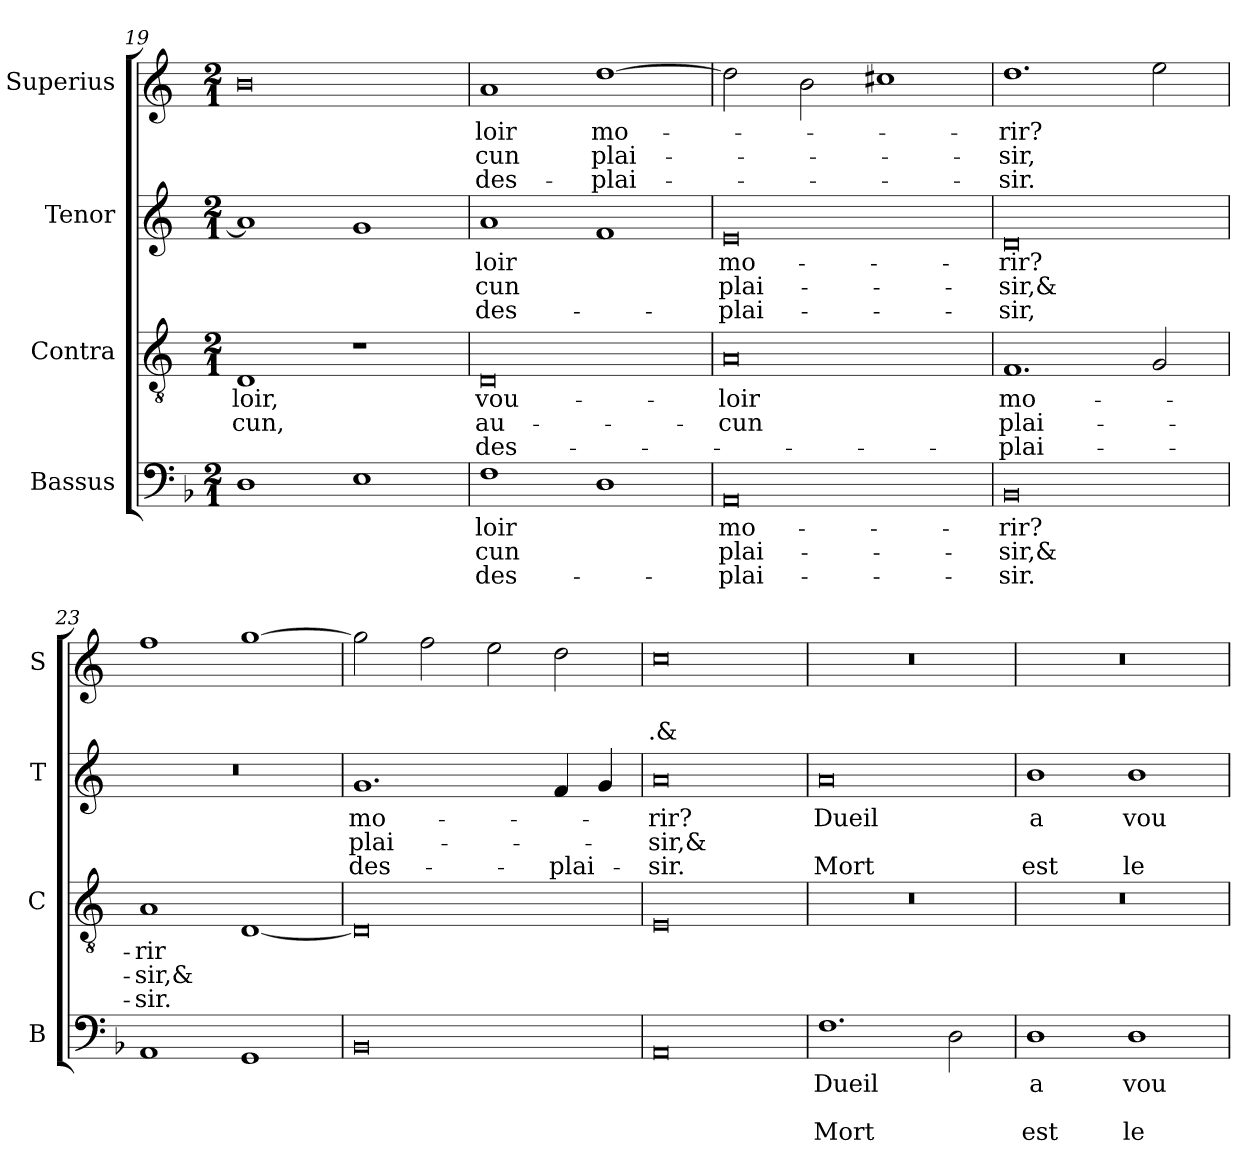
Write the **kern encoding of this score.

**kern	**text	**text	**text	**kern	**text	**text	**text	**kern	**text	**text	**text	**kern	**text	**text	**text
*part4	*part4	*part4	*part4	*part3	*part3	*part3	*part3	*part2	*part2	*part2	*part2	*part1	*part1	*part1	*part1
*staff4	*staff4	*staff4	*staff4	*staff3	*staff3	*staff3	*staff3	*staff2	*staff2	*staff2	*staff2	*staff1	*staff1	*staff1	*staff1
*I"Bassus	*	*	*	*I"Contra	*	*	*	*I"Tenor	*	*	*	*I"Superius	*	*	*
*I'B	*	*	*	*I'C	*	*	*	*I'T	*	*	*	*I'S	*	*	*
*clefF4	*	*	*	*clefGv2	*	*	*	*clefG2	*	*	*	*clefG2	*	*	*
*k[b-]	*	*	*	*k[]	*	*	*	*k[]	*	*	*	*k[]	*	*	*
*M2/1	*	*	*	*M2/1	*	*	*	*M2/1	*	*	*	*M2/1	*	*	*
=19	=19	=19	=19	=19	=19	=19	=19	=19	=19	=19	=19	=19	=19	=19	=19
1D	.	.	.	1D	-loir,	-cun,	.	1a]	.	.	.	0b	.	.	.
1E	.	.	.	1r	.	.	.	1g	.	.	.	.	.	.	.
=20	=20	=20	=20	=20	=20	=20	=20	=20	=20	=20	=20	=20	=20	=20	=20
1F	-loir	-cun	des-	0D	vou-	au-	des-	1a	-loir	-cun	des-	1a	-loir	-cun	des-
1D	.	.	.	.	.	.	.	1f	.	.	.	[1dd	mo-	plai-	-plai-
=21	=21	=21	=21	=21	=21	=21	=21	=21	=21	=21	=21	=21	=21	=21	=21
0AA	mo-	plai-	-plai-	0A	-loir	-cun	.	0e	mo-	plai-	-plai-	2dd]	.	.	.
.	.	.	.	.	.	.	.	.	.	.	.	2b	.	.	.
.	.	.	.	.	.	.	.	.	.	.	.	1cc#X	.	.	.
=22	=22	=22	=22	=22	=22	=22	=22	=22	=22	=22	=22	=22	=22	=22	=22
0BB-	-rir?	-sir,&	-sir.	1.F	mo-	plai-	-plai-	0d	-rir?	-sir,&	-sir,	1.dd	-rir?	-sir,	-sir.
.	.	.	.	2G	.	.	.	.	.	.	.	2ee	.	.	.
=23	=23	=23	=23	=23	=23	=23	=23	=23	=23	=23	=23	=23	=23	=23	=23
1AA	.	.	.	1A	-rir	-sir,&	-sir.	0r	.	.	.	1ff	.	.	.
1GG	.	.	.	[1D	.	.	.	.	.	.	.	[1gg	.	.	.
=24	=24	=24	=24	=24	=24	=24	=24	=24	=24	=24	=24	=24	=24	=24	=24
0BB-	.	.	.	0D]	.	.	.	1.g	mo-	plai-	des-	2gg]	.	.	.
.	.	.	.	.	.	.	.	.	.	.	.	2ff	.	.	.
.	.	.	.	.	.	.	.	.	.	.	.	2ee	.	.	.
.	.	.	.	.	.	.	.	4f	.	.	-plai-	2dd	.	.	.
.	.	.	.	.	.	.	.	4g	.	.	.	.	.	.	.
=25	=25	=25	=25	=25	=25	=25	=25	=25	=25	=25	=25	=25	=25	=25	=25
0AA	.	.	.	0E	.	.	.	0a	-rir?	-sir,&	-sir.	0cc	.	.&	.
=26	=26	=26	=26	=26	=26	=26	=26	=26	=26	=26	=26	=26	=26	=26	=26
1.F	Dueil	.	Mort	0r	.	.	.	0a	Dueil	.	Mort	0r	.	.	.
2D	.	.	.	.	.	.	.	.	.	.	.	.	.	.	.
=27	=27	=27	=27	=27	=27	=27	=27	=27	=27	=27	=27	=27	=27	=27	=27
1D	a	.	est	0r	.	.	.	1b	a	.	est	0r	.	.	.
1D	vou-	.	le	.	.	.	.	1b	vou-	.	le	.	.	.	.
=	=	=	=	=	=	=	=	=	=	=	=	=	=	=	=
*-	*-	*-	*-	*-	*-	*-	*-	*-	*-	*-	*-	*-	*-	*-	*-
